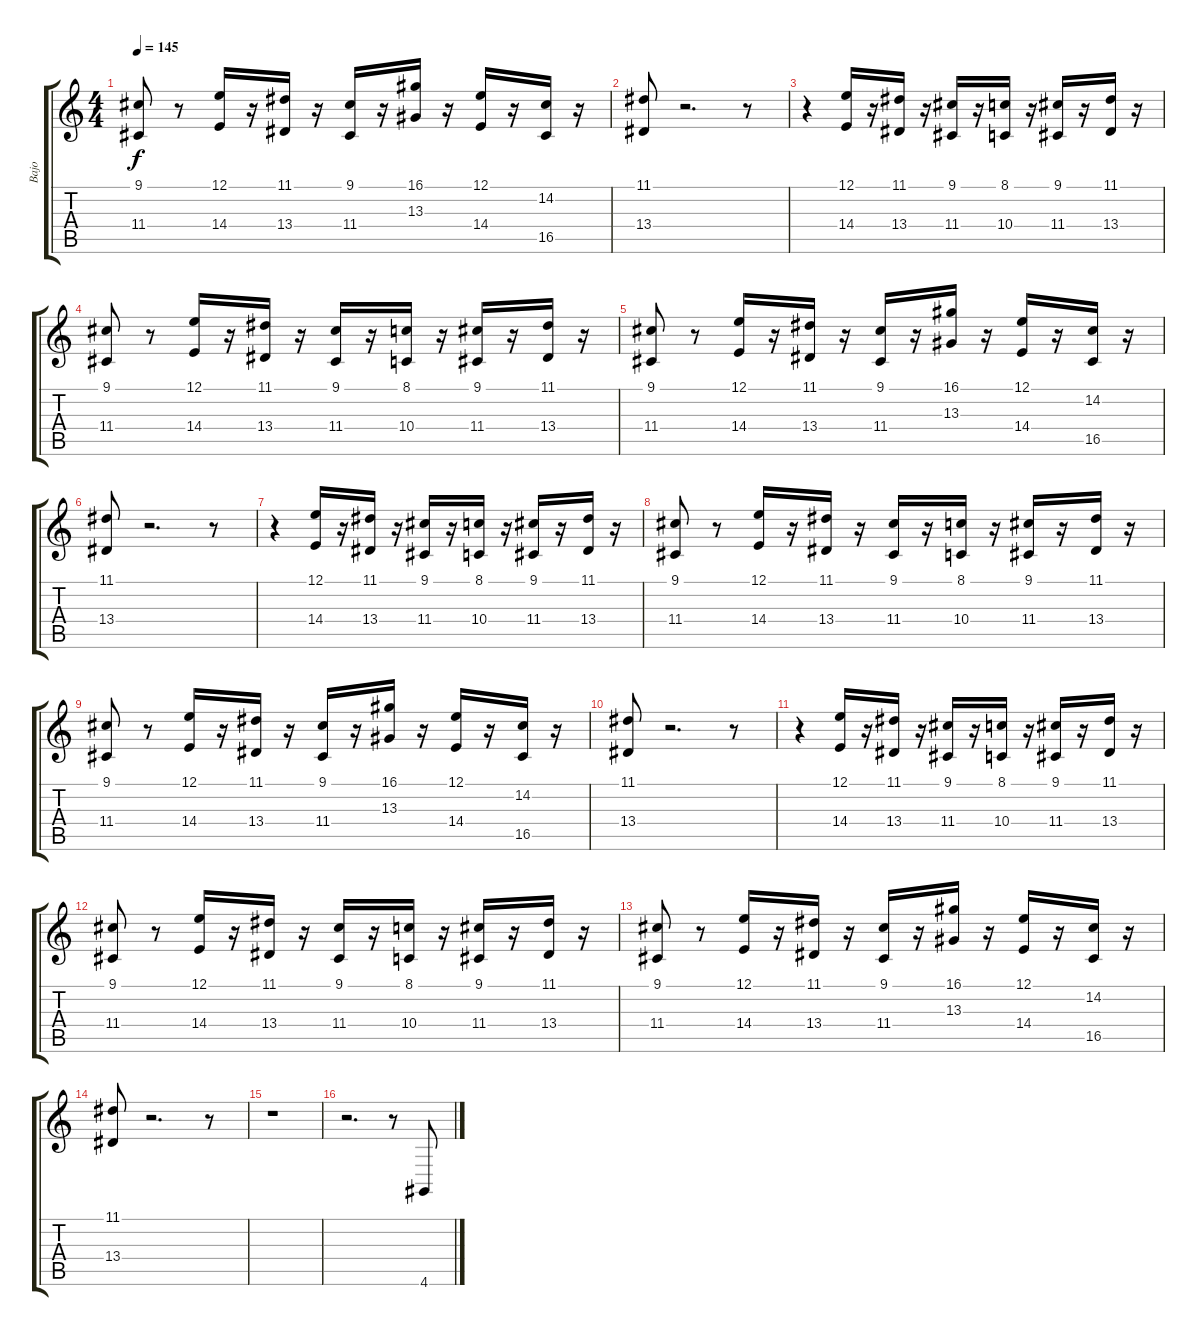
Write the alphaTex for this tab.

\track ("Bajo" "Bajo") {instrument choiraahs}
\staff {score tabs}
\tuning (E4 B3 G3 D3 A2 E2) {hide}
\ts (4 4)
\tempo 145
\clef g2
\ks c
(9.1 11.4).8{dy f} r.8 (12.1 14.4).16 r.16 (11.1 13.4).16 r.16 (9.1 11.4).16 r.16 (16.1 13.3).16 r.16 (12.1 14.4).16 r.16 (14.2 16.5).16 r.16 |
(11.1 13.4).8 r.2{d} r.8 |
r.4 (12.1 14.4).16 r.16 (11.1 13.4).16 r.16 (9.1 11.4).16 r.16 (8.1 10.4).16 r.16 (9.1 11.4).16 r.16 (11.1 13.4).16 r.16 |
(9.1 11.4).8 r.8 (12.1 14.4).16 r.16 (11.1 13.4).16 r.16 (9.1 11.4).16 r.16 (8.1 10.4).16 r.16 (9.1 11.4).16 r.16 (11.1 13.4).16 r.16 |
(9.1 11.4).8 r.8 (12.1 14.4).16 r.16 (11.1 13.4).16 r.16 (9.1 11.4).16 r.16 (16.1 13.3).16 r.16 (12.1 14.4).16 r.16 (14.2 16.5).16 r.16 |
(11.1 13.4).8 r.2{d} r.8 |
r.4 (12.1 14.4).16 r.16 (11.1 13.4).16 r.16 (9.1 11.4).16 r.16 (8.1 10.4).16 r.16 (9.1 11.4).16 r.16 (11.1 13.4).16 r.16 |
(9.1 11.4).8 r.8 (12.1 14.4).16 r.16 (11.1 13.4).16 r.16 (9.1 11.4).16 r.16 (8.1 10.4).16 r.16 (9.1 11.4).16 r.16 (11.1 13.4).16 r.16 |
(9.1 11.4).8 r.8 (12.1 14.4).16 r.16 (11.1 13.4).16 r.16 (9.1 11.4).16 r.16 (16.1 13.3).16 r.16 (12.1 14.4).16 r.16 (14.2 16.5).16 r.16 |
(11.1 13.4).8 r.2{d} r.8 |
r.4 (12.1 14.4).16 r.16 (11.1 13.4).16 r.16 (9.1 11.4).16 r.16 (8.1 10.4).16 r.16 (9.1 11.4).16 r.16 (11.1 13.4).16 r.16 |
(9.1 11.4).8 r.8 (12.1 14.4).16 r.16 (11.1 13.4).16 r.16 (9.1 11.4).16 r.16 (8.1 10.4).16 r.16 (9.1 11.4).16 r.16 (11.1 13.4).16 r.16 |
(9.1 11.4).8 r.8 (12.1 14.4).16 r.16 (11.1 13.4).16 r.16 (9.1 11.4).16 r.16 (16.1 13.3).16 r.16 (12.1 14.4).16 r.16 (14.2 16.5).16 r.16 |
(11.1 13.4).8 r.2{d} r.8 |
r.1 |
r.2{d} r.8 4.6.8
